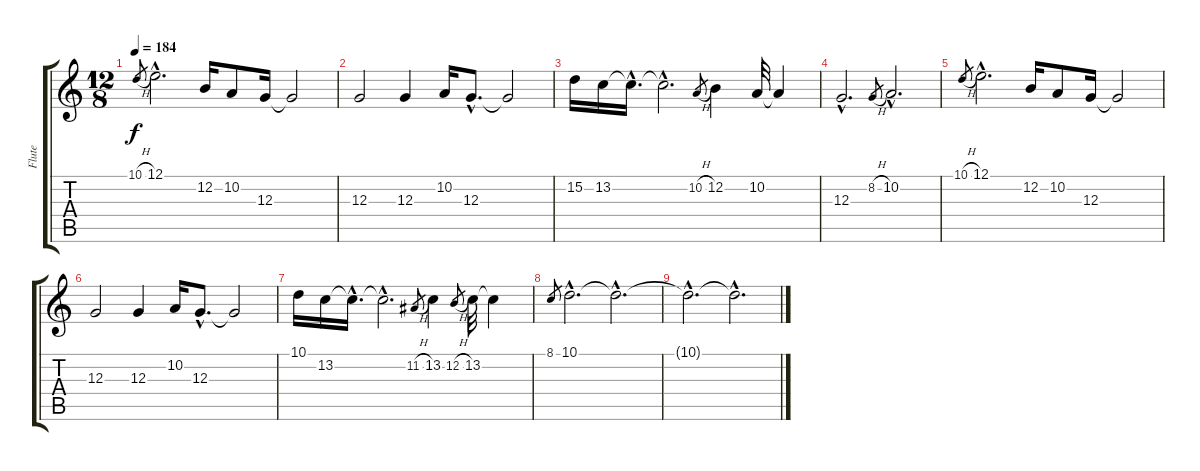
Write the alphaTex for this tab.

\track ("Flute" "Flute") {instrument flute}
\staff {score tabs}
\tuning (E4 B3 G3 D3 A2 E2) {hide}
\ts (12 8)
\tempo 184
\clef g2
\ks c
10.1{h}.8{gr dy f} 12.1{hac}.2{d} 12.2.16 10.2.8 12.3.16 12.3{t}.2 |
12.3.2 12.3.4 10.2.16 12.3{hac}.8{d} 12.3{t}.2 |
15.2.16 13.2.16 13.2{hac t}.16{d} 13.2{hac t}.2{d} 10.2{h}.8{gr} 12.2.4 10.2.32 10.2{t}.4 |
12.3{hac}.2{d} 8.2{h}.8{gr} 10.2{hac}.2{d} |
10.1{h}.8{gr} 12.1{hac}.2{d} 12.2.16 10.2.8 12.3.16 12.3{t}.2 |
12.3.2 12.3.4 10.2.16 12.3{hac}.8{d} 12.3{t}.2 |
10.1.16 13.2.16 13.2{hac t}.16{d} 13.2{hac t}.2{d} 11.2{h}.8{gr} 13.2.4 12.2{h}.8{gr} 13.2.32 13.2{t}.4 |
8.1.8{gr} 10.1{hac}.2{d} 10.1{hac t}.2{d} |
10.1{hac t}.2{d} 10.1{hac t}.2{d volume 0}
